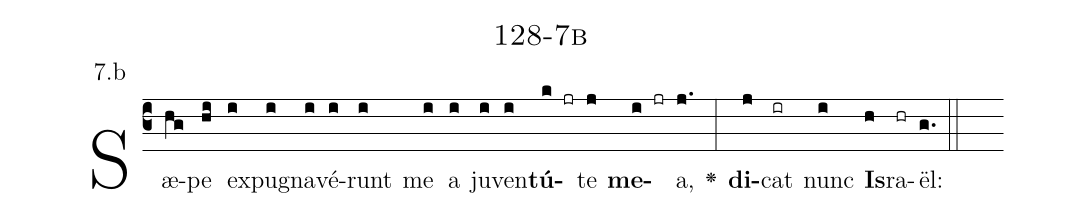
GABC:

name: 128-7b;
annotation: 7.b;
%%
(c3)Sæ(hg)pe(hi) ex(i)pu(i)gna(i)vé(i)runt(i) me(i) a(i) ju(i)ven(i)<b>tú</b>(k jr)te(j) <b>me</b>(i jr)a,(j.) <v>\greheightstar</v>(:) <b>di</b>(j)cat(ir) nunc(i) <b>Is</b>(h)ra(hr)ël:(g.) (::)


%E(i) u(i) o(j) u(i) a(h) e.(g.) (::)
